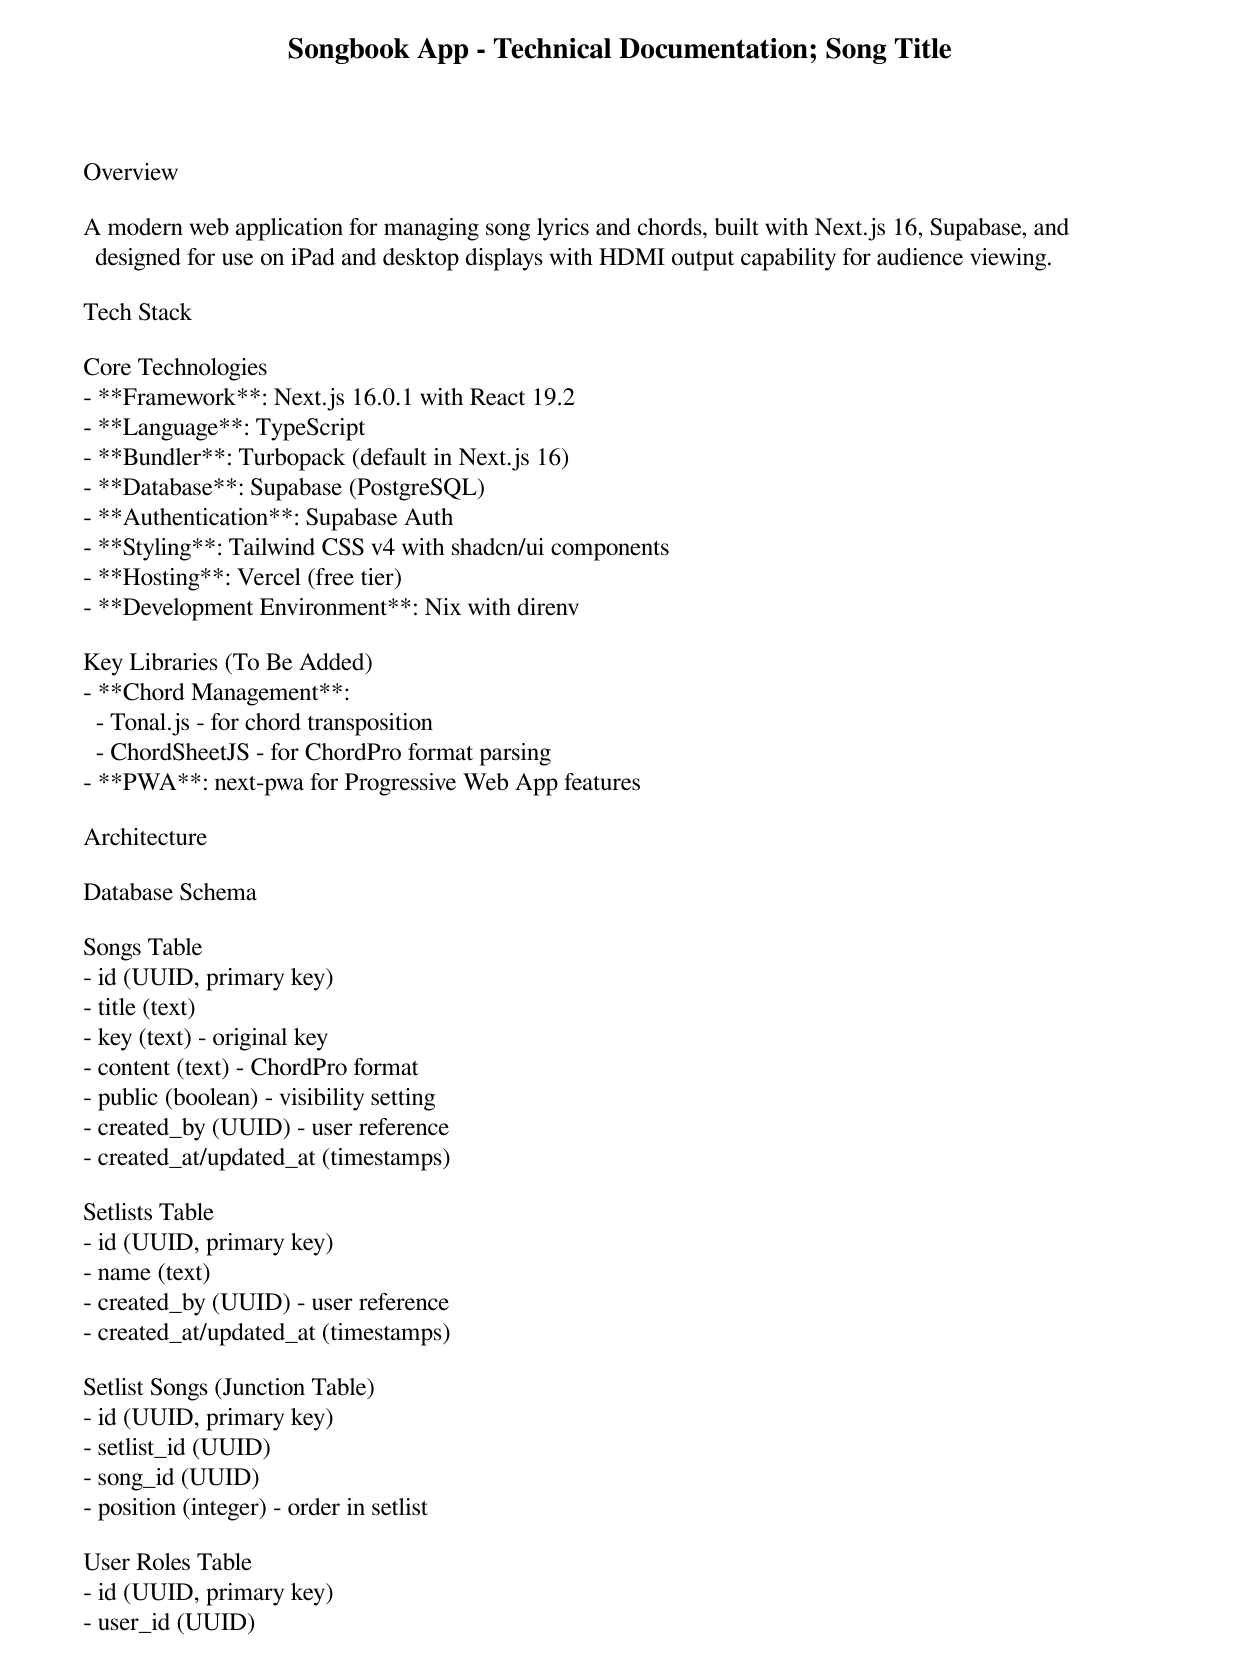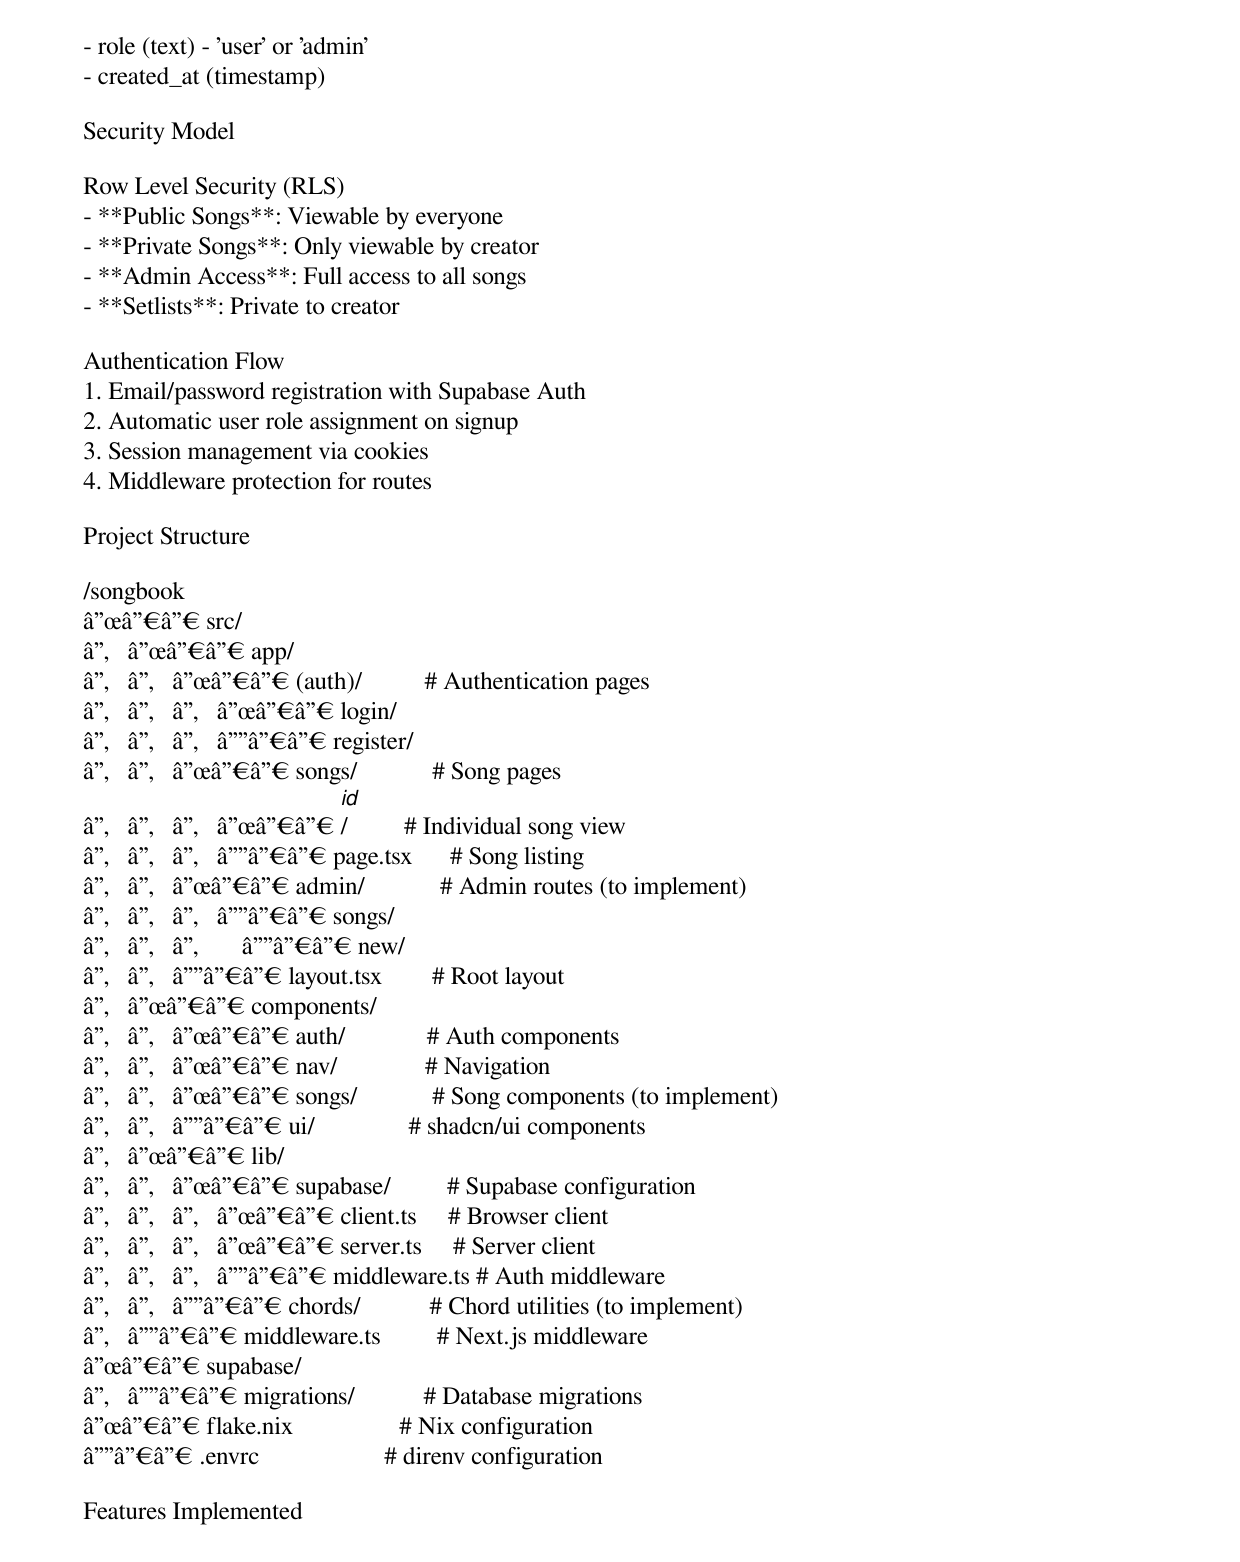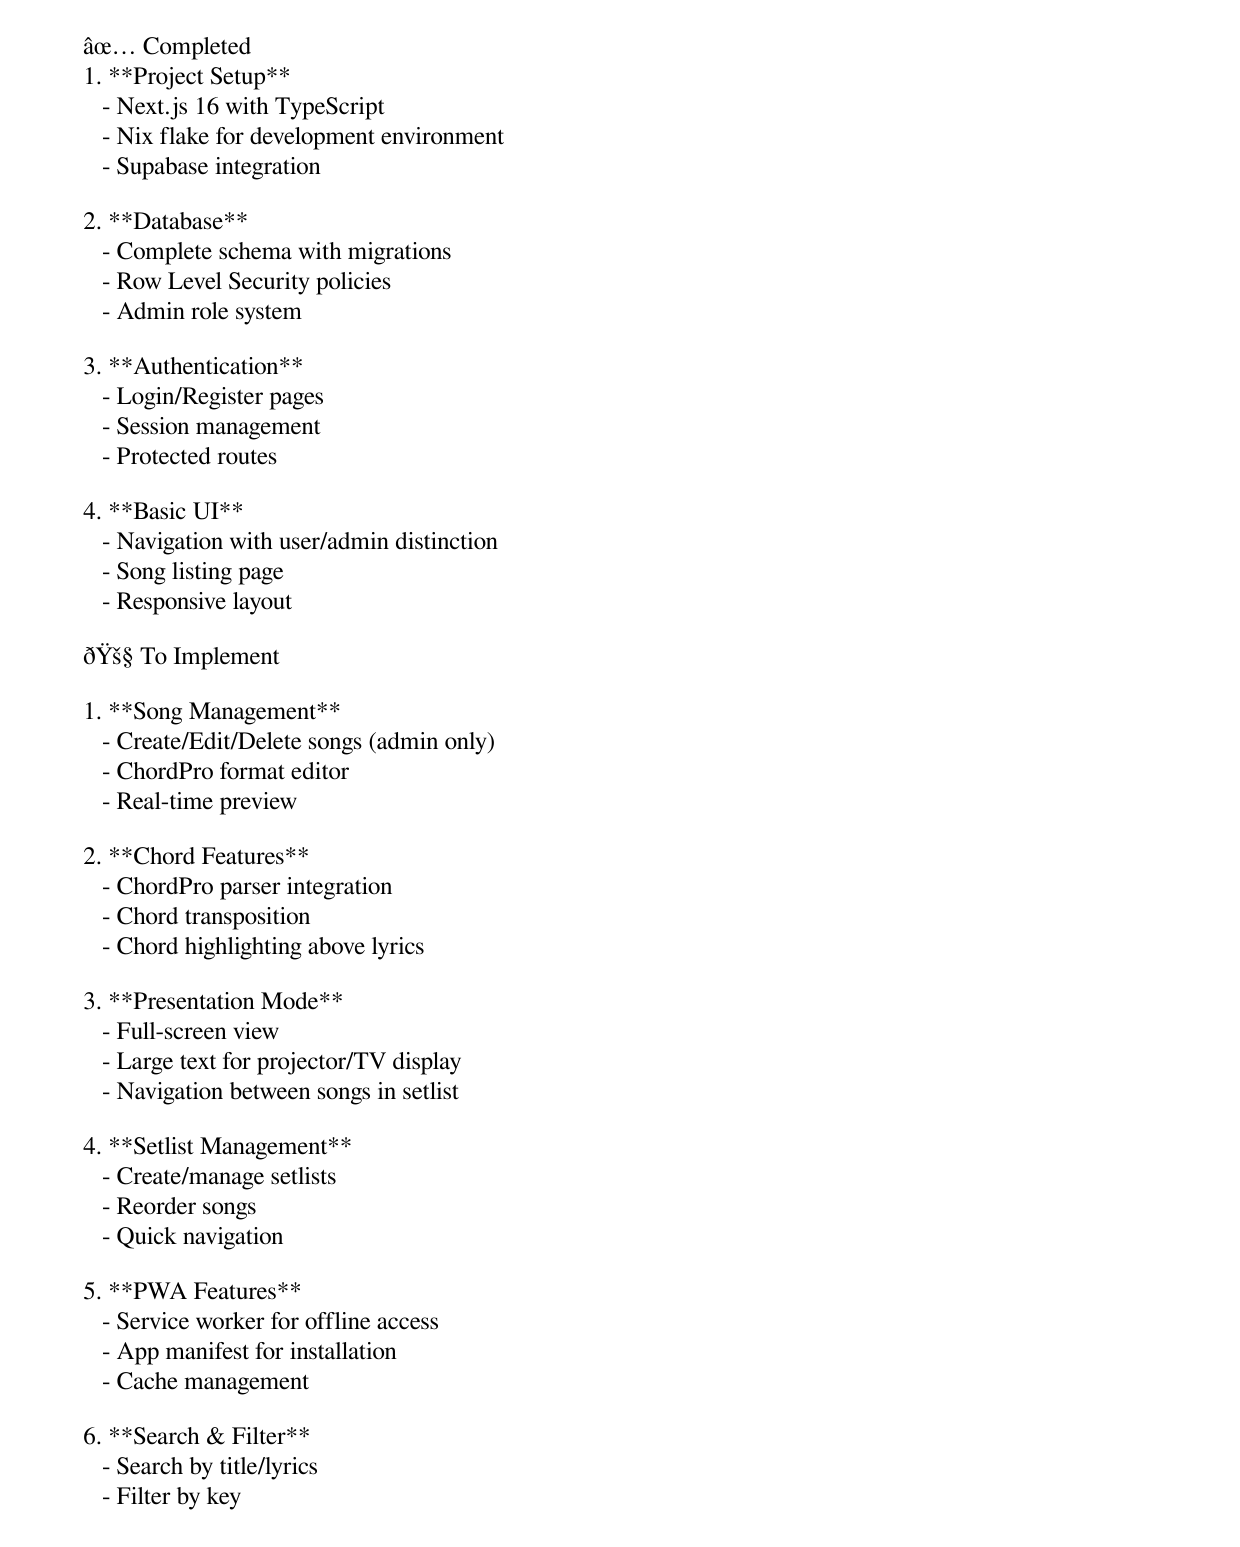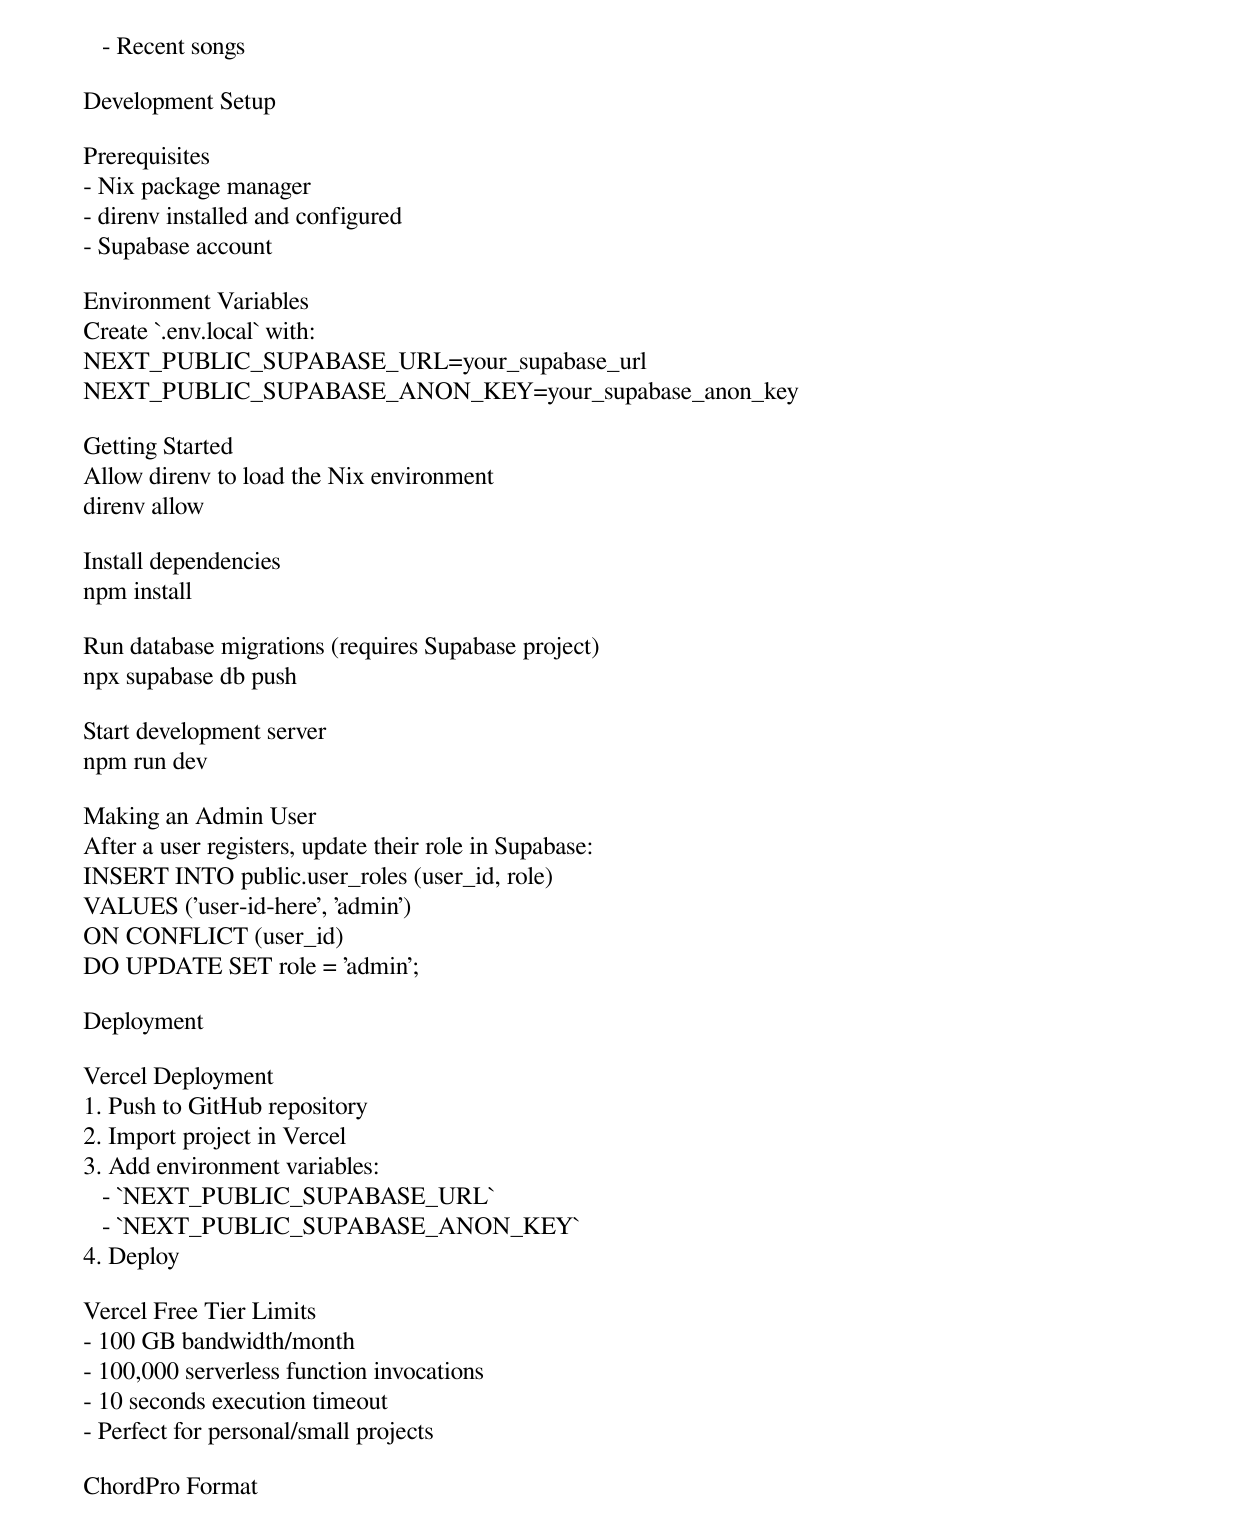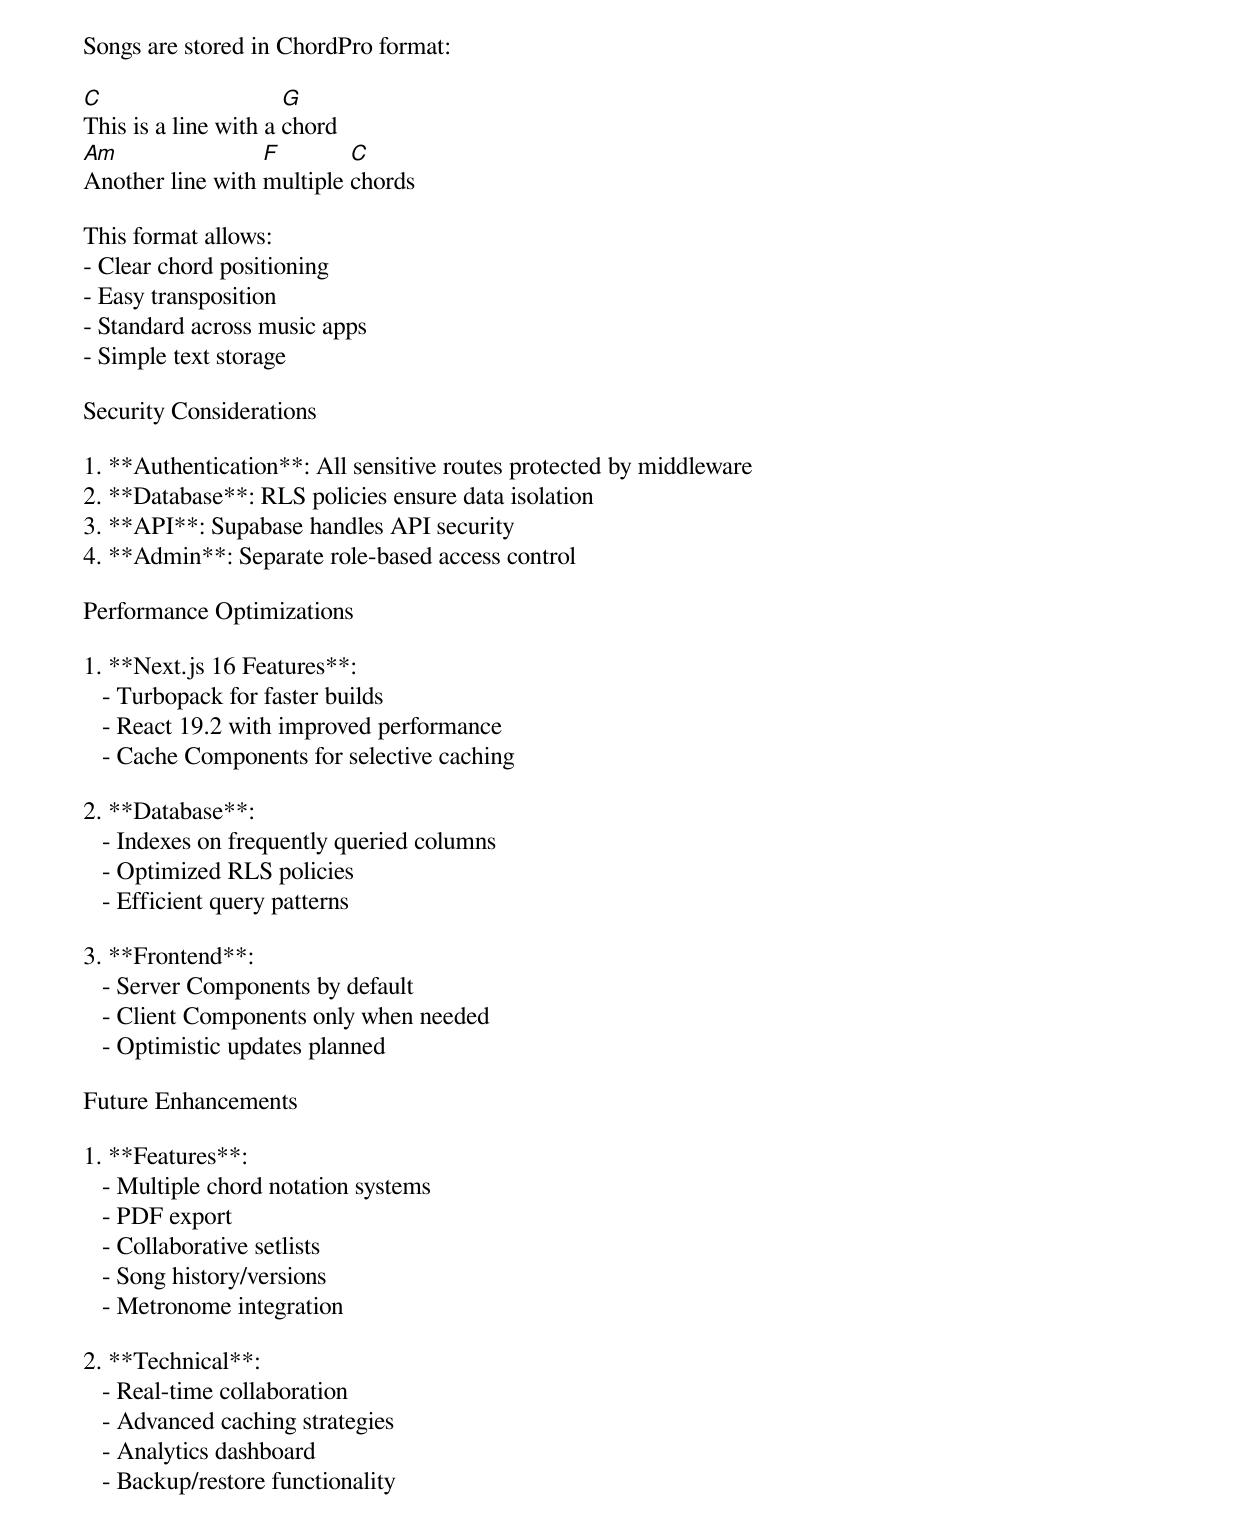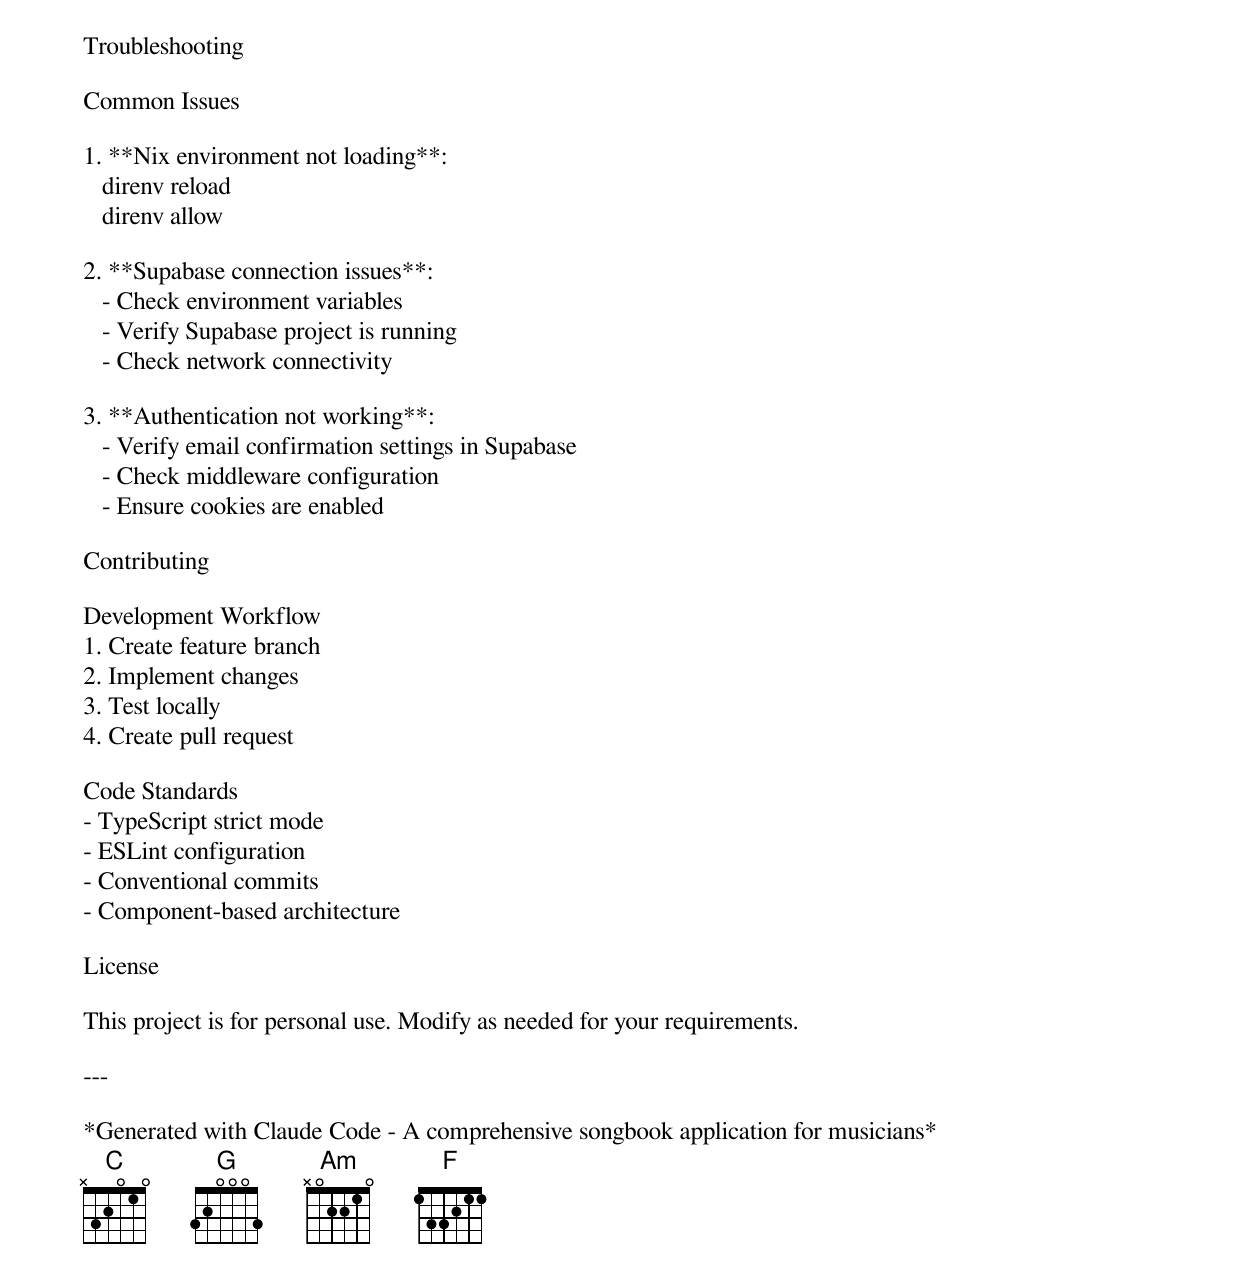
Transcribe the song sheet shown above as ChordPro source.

Songbook App - Technical Documentation

Overview

A modern web application for managing song lyrics and chords, built with Next.js 16, Supabase, and designed for use on iPad and desktop displays with HDMI output capability for audience viewing.

Tech Stack

Core Technologies
- **Framework**: Next.js 16.0.1 with React 19.2
- **Language**: TypeScript
- **Bundler**: Turbopack (default in Next.js 16)
- **Database**: Supabase (PostgreSQL)
- **Authentication**: Supabase Auth
- **Styling**: Tailwind CSS v4 with shadcn/ui components
- **Hosting**: Vercel (free tier)
- **Development Environment**: Nix with direnv

Key Libraries (To Be Added)
- **Chord Management**:
  - Tonal.js - for chord transposition
  - ChordSheetJS - for ChordPro format parsing
- **PWA**: next-pwa for Progressive Web App features

Architecture

Database Schema

Songs Table
- id (UUID, primary key)
- title (text)
- key (text) - original key
- content (text) - ChordPro format
- public (boolean) - visibility setting
- created_by (UUID) - user reference
- created_at/updated_at (timestamps)

Setlists Table
- id (UUID, primary key)
- name (text)
- created_by (UUID) - user reference
- created_at/updated_at (timestamps)

Setlist Songs (Junction Table)
- id (UUID, primary key)
- setlist_id (UUID)
- song_id (UUID)
- position (integer) - order in setlist

User Roles Table
- id (UUID, primary key)
- user_id (UUID)
- role (text) - 'user' or 'admin'
- created_at (timestamp)

Security Model

Row Level Security (RLS)
- **Public Songs**: Viewable by everyone
- **Private Songs**: Only viewable by creator
- **Admin Access**: Full access to all songs
- **Setlists**: Private to creator

Authentication Flow
1. Email/password registration with Supabase Auth
2. Automatic user role assignment on signup
3. Session management via cookies
4. Middleware protection for routes

Project Structure

/songbook
â”œâ”€â”€ src/
â”‚   â”œâ”€â”€ app/
â”‚   â”‚   â”œâ”€â”€ (auth)/          # Authentication pages
â”‚   â”‚   â”‚   â”œâ”€â”€ login/
â”‚   â”‚   â”‚   â””â”€â”€ register/
â”‚   â”‚   â”œâ”€â”€ songs/            # Song pages
â”‚   â”‚   â”‚   â”œâ”€â”€ [id]/         # Individual song view
â”‚   â”‚   â”‚   â””â”€â”€ page.tsx      # Song listing
â”‚   â”‚   â”œâ”€â”€ admin/            # Admin routes (to implement)
â”‚   â”‚   â”‚   â””â”€â”€ songs/
â”‚   â”‚   â”‚       â””â”€â”€ new/
â”‚   â”‚   â””â”€â”€ layout.tsx        # Root layout
â”‚   â”œâ”€â”€ components/
â”‚   â”‚   â”œâ”€â”€ auth/             # Auth components
â”‚   â”‚   â”œâ”€â”€ nav/              # Navigation
â”‚   â”‚   â”œâ”€â”€ songs/            # Song components (to implement)
â”‚   â”‚   â””â”€â”€ ui/               # shadcn/ui components
â”‚   â”œâ”€â”€ lib/
â”‚   â”‚   â”œâ”€â”€ supabase/         # Supabase configuration
â”‚   â”‚   â”‚   â”œâ”€â”€ client.ts     # Browser client
â”‚   â”‚   â”‚   â”œâ”€â”€ server.ts     # Server client
â”‚   â”‚   â”‚   â””â”€â”€ middleware.ts # Auth middleware
â”‚   â”‚   â””â”€â”€ chords/           # Chord utilities (to implement)
â”‚   â””â”€â”€ middleware.ts         # Next.js middleware
â”œâ”€â”€ supabase/
â”‚   â””â”€â”€ migrations/           # Database migrations
â”œâ”€â”€ flake.nix                 # Nix configuration
â””â”€â”€ .envrc                    # direnv configuration

Features Implemented

âœ… Completed
1. **Project Setup**
   - Next.js 16 with TypeScript
   - Nix flake for development environment
   - Supabase integration

2. **Database**
   - Complete schema with migrations
   - Row Level Security policies
   - Admin role system

3. **Authentication**
   - Login/Register pages
   - Session management
   - Protected routes

4. **Basic UI**
   - Navigation with user/admin distinction
   - Song listing page
   - Responsive layout

ðŸš§ To Implement

1. **Song Management**
   - Create/Edit/Delete songs (admin only)
   - ChordPro format editor
   - Real-time preview

2. **Chord Features**
   - ChordPro parser integration
   - Chord transposition
   - Chord highlighting above lyrics

3. **Presentation Mode**
   - Full-screen view
   - Large text for projector/TV display
   - Navigation between songs in setlist

4. **Setlist Management**
   - Create/manage setlists
   - Reorder songs
   - Quick navigation

5. **PWA Features**
   - Service worker for offline access
   - App manifest for installation
   - Cache management

6. **Search & Filter**
   - Search by title/lyrics
   - Filter by key
   - Recent songs

Development Setup

Prerequisites
- Nix package manager
- direnv installed and configured
- Supabase account

Environment Variables
Create `.env.local` with:
NEXT_PUBLIC_SUPABASE_URL=your_supabase_url
NEXT_PUBLIC_SUPABASE_ANON_KEY=your_supabase_anon_key

Getting Started
Allow direnv to load the Nix environment
direnv allow

Install dependencies
npm install

Run database migrations (requires Supabase project)
npx supabase db push

Start development server
npm run dev

Making an Admin User
After a user registers, update their role in Supabase:
INSERT INTO public.user_roles (user_id, role)
VALUES ('user-id-here', 'admin')
ON CONFLICT (user_id)
DO UPDATE SET role = 'admin';

Deployment

Vercel Deployment
1. Push to GitHub repository
2. Import project in Vercel
3. Add environment variables:
   - `NEXT_PUBLIC_SUPABASE_URL`
   - `NEXT_PUBLIC_SUPABASE_ANON_KEY`
4. Deploy

Vercel Free Tier Limits
- 100 GB bandwidth/month
- 100,000 serverless function invocations
- 10 seconds execution timeout
- Perfect for personal/small projects

ChordPro Format

Songs are stored in ChordPro format:
{title: Song Title}
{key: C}

[C]This is a line with a [G]chord
[Am]Another line with [F]multiple [C]chords

This format allows:
- Clear chord positioning
- Easy transposition
- Standard across music apps
- Simple text storage

Security Considerations

1. **Authentication**: All sensitive routes protected by middleware
2. **Database**: RLS policies ensure data isolation
3. **API**: Supabase handles API security
4. **Admin**: Separate role-based access control

Performance Optimizations

1. **Next.js 16 Features**:
   - Turbopack for faster builds
   - React 19.2 with improved performance
   - Cache Components for selective caching

2. **Database**:
   - Indexes on frequently queried columns
   - Optimized RLS policies
   - Efficient query patterns

3. **Frontend**:
   - Server Components by default
   - Client Components only when needed
   - Optimistic updates planned

Future Enhancements

1. **Features**:
   - Multiple chord notation systems
   - PDF export
   - Collaborative setlists
   - Song history/versions
   - Metronome integration

2. **Technical**:
   - Real-time collaboration
   - Advanced caching strategies
   - Analytics dashboard
   - Backup/restore functionality

Troubleshooting

Common Issues

1. **Nix environment not loading**:
   direnv reload
   direnv allow

2. **Supabase connection issues**:
   - Check environment variables
   - Verify Supabase project is running
   - Check network connectivity

3. **Authentication not working**:
   - Verify email confirmation settings in Supabase
   - Check middleware configuration
   - Ensure cookies are enabled

Contributing

Development Workflow
1. Create feature branch
2. Implement changes
3. Test locally
4. Create pull request

Code Standards
- TypeScript strict mode
- ESLint configuration
- Conventional commits
- Component-based architecture

License

This project is for personal use. Modify as needed for your requirements.

---

*Generated with Claude Code - A comprehensive songbook application for musicians*
